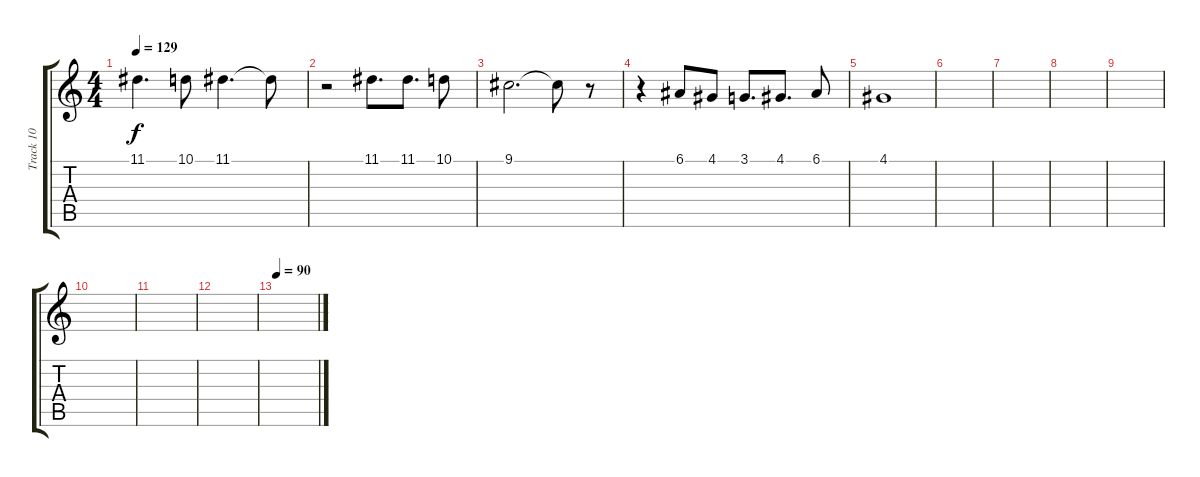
\track ("Track 10" "Track 10") {instrument violin}
\staff {score tabs}
\tuning (E4 B3 G3 D3 A2 E2) {hide}
\ts (4 4)
\tempo 129
\clef g2
\ks c
11.1.4{d dy f} 10.1.8 11.1.4{d} 11.1{t}.8 |
r.2 11.1.8{d} 11.1.8{d} 10.1.8 |
9.1.2{d} 9.1{t}.8 r.8 |
r.4 6.1.8 4.1.8 3.1.8{d} 4.1.8{d} 6.1.8 |
4.1.1 |
|
|
|
|
|
|
|
\tempo 90
